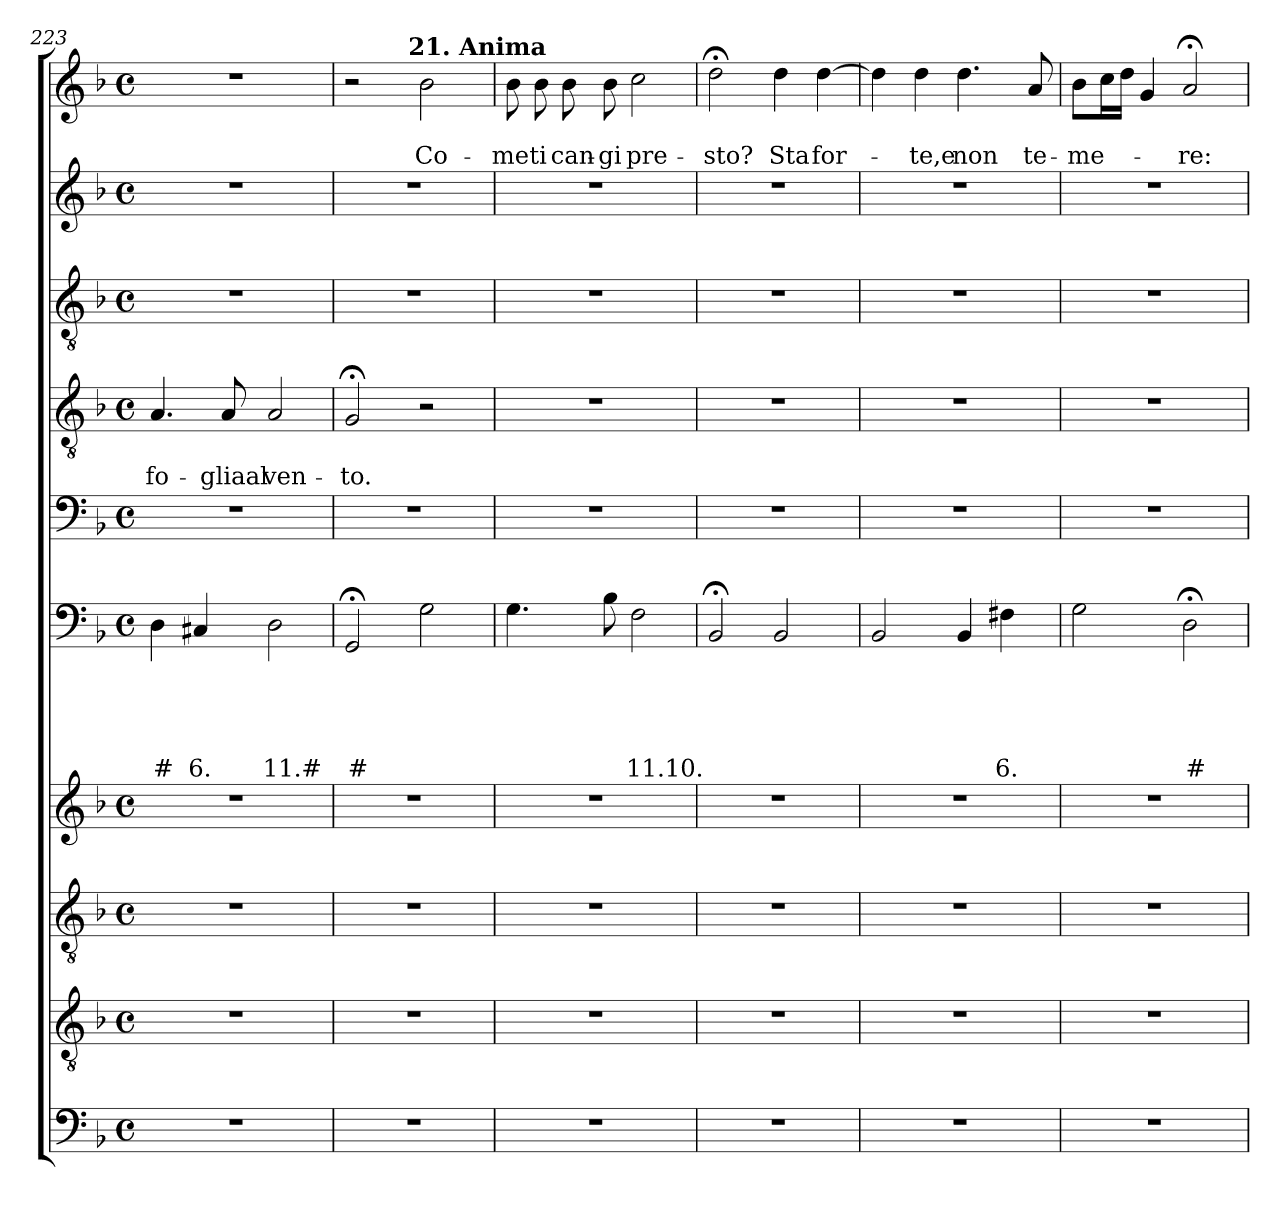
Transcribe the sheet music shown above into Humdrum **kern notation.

**kern	**kern	**kern	**kern	**kern	**text	**text	**text	**text	**text	**kern	**kern	**text	**text	**kern	**kern	**kern	**text	**text
*part10	*part9	*part8	*part7	*part6	*part6	*part6	*part6	*part6	*part6	*part5	*part4	*part4	*part4	*part3	*part2	*part1	*part1	*part1
*staff10	*staff9	*staff8	*staff7	*staff6	*staff6	*staff6	*staff6	*staff6	*staff6	*staff5	*staff4	*staff4	*staff4	*staff3	*staff2	*staff1	*staff1	*staff1
!!LO:LB:g=z
*clefF4	*clefGv2	*clefGv2	*clefG2	*clefF4	*	*	*	*	*	*clefF4	*clefGv2	*	*	*clefGv2	*clefG2	*clefG2	*	*
*k[b-]	*k[b-]	*k[b-]	*k[b-]	*k[b-]	*	*	*	*	*	*k[b-]	*k[b-]	*	*	*k[b-]	*k[b-]	*k[b-]	*	*
*F:	*F:	*F:	*F:	*F:	*	*	*	*	*	*F:	*F:	*	*	*F:	*F:	*F:	*	*
*M4/4	*M4/4	*M4/4	*M4/4	*M4/4	*	*	*	*	*	*M4/4	*M4/4	*	*	*M4/4	*M4/4	*M4/4	*	*
*met(c)	*met(c)	*met(c)	*met(c)	*met(c)	*	*	*	*	*	*met(c)	*met(c)	*	*	*met(c)	*met(c)	*met(c)	*	*
=223	=223	=223	=223	=223	=223	=223	=223	=223	=223	=223	=223	=223	=223	=223	=223	=223	=223	=223
1r	1r	1r	1r	4D\	.	.	.	.	#	1r	4.A/	.	fo-	1r	1r	1r	.	.
.	.	.	.	4C#X/	.	.	.	.	6.	.	.	.	.	.	.	.	.	.
.	.	.	.	.	.	.	.	.	.	.	8A/	.	-gliaal	.	.	.	.	.
.	.	.	.	2D\	.	.	.	.	11.#	.	2A/	.	ven-	.	.	.	.	.
=224	=224	=224	=224	=224	=224	=224	=224	=224	=224	=224	=224	=224	=224	=224	=224	=224	=224	=224
*	*	*	*	*	*	*	*	*	*	*	*	*	*	*	*	*^	*	*
1r	1r	1r	1r	2GG;</	.	.	.	.	#	1r	2G;</	.	-to.	1r	1r	2r	4...ryy	.	.
!	!	!	!	!	!	!	!	!	!	!	!	!	!	!	!	!	!LO:TX:a:B:t=21. Anima	!	!
.	.	.	.	.	.	.	.	.	.	.	.	.	.	.	.	.	2ryy	.	.
.	.	.	.	2G\	.	.	.	.	.	.	2r	.	.	.	.	2b-\	.	.	Co-
.	.	.	.	.	.	.	.	.	.	.	.	.	.	.	.	.	32ryy	.	.
*	*	*	*	*	*	*	*	*	*	*	*	*	*	*	*	*v	*v	*	*
=225	=225	=225	=225	=225	=225	=225	=225	=225	=225	=225	=225	=225	=225	=225	=225	=225	=225	=225
1r	1r	1r	1r	4.G\	.	.	.	.	.	1r	1r	.	.	1r	1r	8b-\	.	-me
.	.	.	.	.	.	.	.	.	.	.	.	.	.	.	.	8b-\	.	ti
.	.	.	.	.	.	.	.	.	.	.	.	.	.	.	.	8b-\	.	can-
.	.	.	.	8B-\	.	.	.	.	.	.	.	.	.	.	.	8b-\	.	-gi
.	.	.	.	2F\	.	.	.	.	11.10.	.	.	.	.	.	.	2cc\	.	pre-
=226	=226	=226	=226	=226	=226	=226	=226	=226	=226	=226	=226	=226	=226	=226	=226	=226	=226	=226
1r	1r	1r	1r	2BB-;</	.	.	.	.	.	1r	1r	.	.	1r	1r	2dd;<\	.	-sto?
.	.	.	.	2BB-/	.	.	.	.	.	.	.	.	.	.	.	4dd\	.	Sta
.	.	.	.	.	.	.	.	.	.	.	.	.	.	.	.	[4dd\	.	for-
=227	=227	=227	=227	=227	=227	=227	=227	=227	=227	=227	=227	=227	=227	=227	=227	=227	=227	=227
1r	1r	1r	1r	2BB-/	.	.	.	.	.	1r	1r	.	.	1r	1r	4dd\]	.	.
.	.	.	.	.	.	.	.	.	.	.	.	.	.	.	.	4dd\	.	-te,e
.	.	.	.	4BB-/	.	.	.	.	.	.	.	.	.	.	.	4.dd\	.	non
.	.	.	.	4F#X\	.	.	.	.	6.	.	.	.	.	.	.	.	.	.
.	.	.	.	.	.	.	.	.	.	.	.	.	.	.	.	8a/	.	te-
=228	=228	=228	=228	=228	=228	=228	=228	=228	=228	=228	=228	=228	=228	=228	=228	=228	=228	=228
1r	1r	1r	1r	2G\	.	.	.	.	.	1r	1r	.	.	1r	1r	8b-\L	.	-me-
.	.	.	.	.	.	.	.	.	.	.	.	.	.	.	.	16cc\L	.	.
.	.	.	.	.	.	.	.	.	.	.	.	.	.	.	.	16dd\JJ	.	.
.	.	.	.	.	.	.	.	.	.	.	.	.	.	.	.	4g/	.	.
.	.	.	.	2D;<\	.	.	.	.	#	.	.	.	.	.	.	2a;</	.	-re:
=	=	=	=	=	=	=	=	=	=	=	=	=	=	=	=	=	=	=
*-	*-	*-	*-	*-	*-	*-	*-	*-	*-	*-	*-	*-	*-	*-	*-	*-	*-	*-
